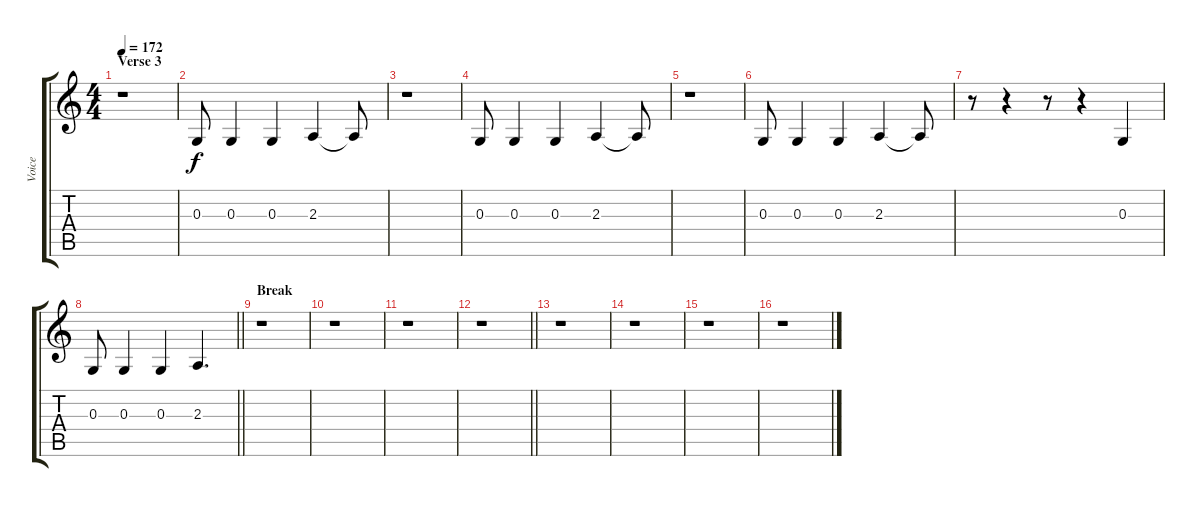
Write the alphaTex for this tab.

\track ("Voice" "Voice") {instrument clarinet}
\staff {score tabs}
\tuning (E4 B3 G3 D3 A2 E2) {hide}
\ts (4 4)
\section ("" "Verse 3")
\tempo 172
\clef g2
\ks c
r.1{dy f} |
0.3.8 0.3.4 0.3.4 2.3.4 2.3{t}.8 |
r.1 |
0.3.8 0.3.4 0.3.4 2.3.4 2.3{t}.8 |
r.1 |
0.3.8 0.3.4 0.3.4 2.3.4 2.3{t}.8 |
r.8 r.4 r.8 r.4 0.3.4 |
\barLineRight lightlight
0.3.8 0.3.4 0.3.4 2.3.4{d} |
\section ("" "Break")
r.1 |
r.1 |
r.1 |
\barLineRight lightlight
r.1 |
r.1 |
r.1 |
r.1 |
r.1
